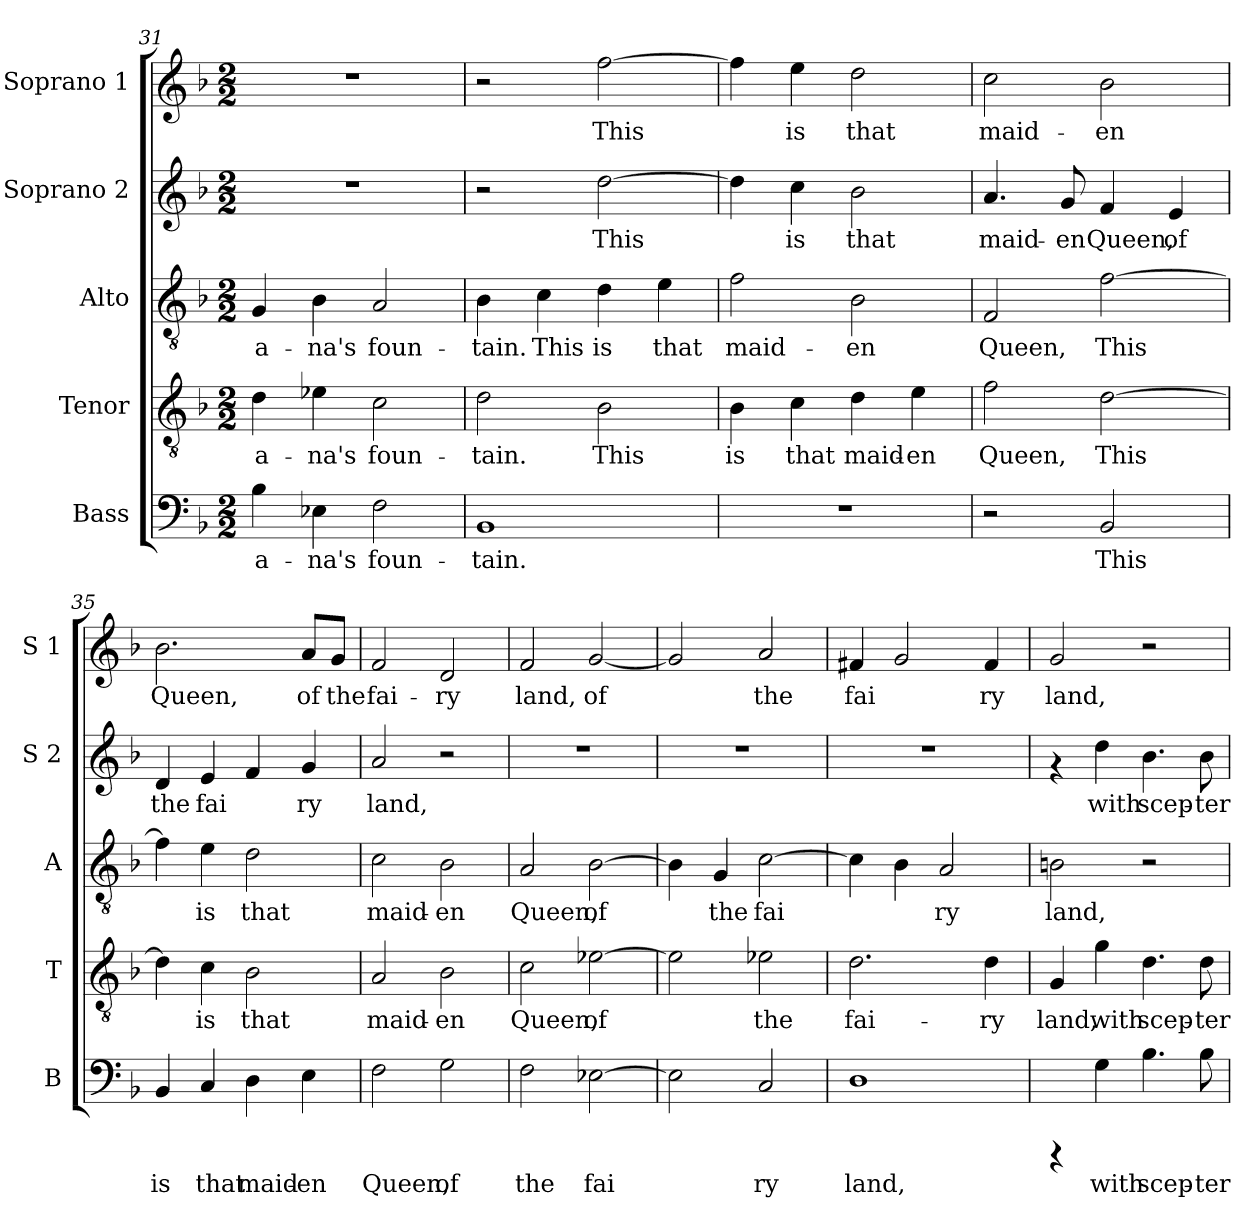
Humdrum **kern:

**kern	**text	**kern	**text	**kern	**text	**kern	**text	**kern	**text
*part5	*part5	*part4	*part4	*part3	*part3	*part2	*part2	*part1	*part1
*staff5	*staff5	*staff4	*staff4	*staff3	*staff3	*staff2	*staff2	*staff1	*staff1
*I"Bass	*	*I"Tenor	*	*I"Alto	*	*I"Soprano 2	*	*I"Soprano 1	*
*I'B	*	*I'T	*	*I'A	*	*I'S 2	*	*I'S 1	*
!!LO:PB:g=z
*clefF4	*	*clefGv2	*	*clefGv2	*	*clefG2	*	*clefG2	*
*k[b-]	*	*k[b-]	*	*k[b-]	*	*k[b-]	*	*k[b-]	*
*F:	*	*F:	*	*F:	*	*F:	*	*F:	*
*M2/2	*	*M2/2	*	*M2/2	*	*M2/2	*	*M2/2	*
=31	=31	=31	=31	=31	=31	=31	=31	=31	=31
!	!LO:LY:b:rj	!	!LO:LY:b:cj	!	!LO:LY:b:cj	!	!	!	!
4B-\	-a-	4d\	-a-	4G/	-a-	1r	.	1r	.
!	!LO:LY:b:rj	!	!LO:LY:b:cj	!	!LO:LY:b:cj	!	!	!	!
4E-X\	-na's	4e-X\	-na's	4B-\	-na's	.	.	.	.
!	!LO:LY:b:rj	!	!LO:LY:b:cj	!	!LO:LY:b:cj	!	!	!	!
2F\	foun-	2c\	foun-	2A/	foun-	.	.	.	.
=32	=32	=32	=32	=32	=32	=32	=32	=32	=32
!	!LO:LY:b:rj	!	!LO:LY:b:cj	!	!LO:LY:b:cj	!	!	!	!
1BB-	-tain.	2d\	-tain.	4B-\	-tain.	2r	.	2r	.
!	!	!	!	!	!LO:LY:b:cj	!	!	!	!
.	.	.	.	4c\	This	.	.	.	.
!	!	!	!LO:LY:b:cj	!	!LO:LY:b:cj	!	!LO:LY:b:cj	!	!LO:LY:b:cj
.	.	2B-\	This	4d\	is	[>2dd\	This	[>2ff\	This
!	!	!	!	!	!LO:LY:b:cj	!	!	!	!
.	.	.	.	4e\	that	.	.	.	.
=33	=33	=33	=33	=33	=33	=33	=33	=33	=33
!	!	!	!LO:LY:b:cj	!	!LO:LY:b:cj	!	!LO:LY:b:cj	!	!LO:LY:b:cj
1r	.	4B-\	is	2f\	maid-	4dd\]	.	4ff\]	.
!	!	!	!LO:LY:b:cj	!	!	!	!LO:LY:b:cj	!	!LO:LY:b:cj
.	.	4c\	that	.	.	4cc\	is	4ee\	is
!	!	!	!LO:LY:b:cj	!	!LO:LY:b:cj	!	!LO:LY:b:cj	!	!LO:LY:b:cj
.	.	4d\	maid-	2B-\	-en	2b-\	that	2dd\	that
!	!	!	!LO:LY:b:cj	!	!	!	!	!	!
.	.	4e\	-en	.	.	.	.	.	.
=34	=34	=34	=34	=34	=34	=34	=34	=34	=34
!	!	!	!LO:LY:b:cj	!	!LO:LY:b:cj	!	!LO:LY:b:cj	!	!LO:LY:b:cj
2r	.	2f\	Queen,	2F/	Queen,	4.a/	maid-	2cc\	maid-
!	!	!	!	!	!	!	!LO:LY:b:cj	!	!
.	.	.	.	.	.	8g/	-en	.	.
!	!LO:LY:b:rj	!	!LO:LY:b:cj	!	!LO:LY:b:cj	!	!LO:LY:b:cj	!	!LO:LY:b:cj
2BB-/	This	[>2d\	This	[>2f\	This	4f/	Queen,	2b-\	-en
!	!	!	!	!	!	!	!LO:LY:b:cj	!	!
.	.	.	.	.	.	4e/	of	.	.
=35	=35	=35	=35	=35	=35	=35	=35	=35	=35
!	!LO:LY:b:rj	!	!LO:LY:b:cj	!	!LO:LY:b:cj	!	!LO:LY:b:cj	!	!LO:LY:b:cj
4BB-/	is	4d\]	.	4f\]	.	4d/	the	2.b-\	Queen,
!	!LO:LY:b:rj	!	!LO:LY:b:cj	!	!LO:LY:b:cj	!	!LO:LY:b:cj	!	!
4C/	that	4c\	is	4e\	is	4e/	fai-	.	.
!	!LO:LY:b:rj	!	!LO:LY:b:cj	!	!LO:LY:b:cj	!	!LO:LY:b:cj	!	!
4D\	maid-	2B-\	that	2d\	that	4f/	--	.	.
!	!LO:LY:b:rj	!	!	!	!	!	!LO:LY:b:cj	!	!LO:LY:b:cj
4E\	-en	.	.	.	.	4g/	-ry	8a/L	of
!	!	!	!	!	!	!	!	!	!LO:LY:b:cj
.	.	.	.	.	.	.	.	8g/J	the
=36	=36	=36	=36	=36	=36	=36	=36	=36	=36
!	!LO:LY:b:rj	!	!LO:LY:b:cj	!	!LO:LY:b:cj	!	!LO:LY:b:cj	!	!LO:LY:b:cj
2F\	Queen,	2A/	maid-	2c\	maid-	2a/	land,	2f/	fai-
!	!LO:LY:b:rj	!	!LO:LY:b:cj	!	!LO:LY:b:cj	!	!	!	!LO:LY:b:cj
2G\	of	2B-\	-en	2B-\	-en	2r	.	2d/	-ry
!!LO:PB:g=z
=37	=37	=37	=37	=37	=37	=37	=37	=37	=37
!	!LO:LY:b:rj	!	!LO:LY:b:cj	!	!LO:LY:b:cj	!	!	!	!LO:LY:b:cj
2F\	the	2c\	Queen,	2A/	Queen,	1r	.	2f/	land,
!	!LO:LY:b:rj	!	!LO:LY:b:cj	!	!LO:LY:b:cj	!	!	!	!LO:LY:b:cj
[>2E-X\	fai-	[>2e-X\	of	[>2B-\	of	.	.	[<2g/	of
=38	=38	=38	=38	=38	=38	=38	=38	=38	=38
!	!LO:LY:b:rj	!	!LO:LY:b:cj	!	!LO:LY:b:cj	!	!	!	!LO:LY:b:cj
2E-\]	--	2e-\]	.	4B-\]	.	1r	.	2g/]	.
!	!	!	!	!	!LO:LY:b:cj	!	!	!	!
.	.	.	.	4G/	the	.	.	.	.
!	!LO:LY:b:rj	!	!LO:LY:b:cj	!	!LO:LY:b:cj	!	!	!	!LO:LY:b:cj
2C/	-ry	2e-X\	the	[>2c\	fai-	.	.	2a/	the
=39	=39	=39	=39	=39	=39	=39	=39	=39	=39
!	!LO:LY:b:rj	!	!LO:LY:b:cj	!	!LO:LY:b:cj	!	!	!	!LO:LY:b:cj
1D	land,	2.d\	fai-	4c\]	--	1r	.	4f#X/	fai-
!	!	!	!	!	!LO:LY:b:cj	!	!	!	!LO:LY:b:cj
.	.	.	.	4B-\	--	.	.	2g/	--
!	!	!	!	!	!LO:LY:b:cj	!	!	!	!
.	.	.	.	2A/	-ry	.	.	.	.
!	!	!	!LO:LY:b:cj	!	!	!	!	!	!LO:LY:b:cj
.	.	4d\	-ry	.	.	.	.	4f#/	-ry
=40	=40	=40	=40	=40	=40	=40	=40	=40	=40
!	!	!	!LO:LY:b:cj	!	!LO:LY:b:cj	!	!	!	!LO:LY:b:cj
4rCCC	.	4G/	land,	2Bn\	land,	4rf	.	2g/	land,
!	!LO:LY:b:rj	!	!LO:LY:b:cj	!	!	!	!LO:LY:b:cj	!	!
4G\	with	4g\	with	.	.	4dd\	with	.	.
!	!LO:LY:b:rj	!	!LO:LY:b:cj	!	!	!	!LO:LY:b:cj	!	!
4.B-\	scep-	4.d\	scep-	2r	.	4.b-\	scep-	2r	.
!	!LO:LY:b:rj	!	!LO:LY:b:cj	!	!	!	!LO:LY:b:cj	!	!
8B-\	-ter	8d\	-ter	.	.	8b-\	-ter	.	.
=	=	=	=	=	=	=	=	=	=
*-	*-	*-	*-	*-	*-	*-	*-	*-	*-
